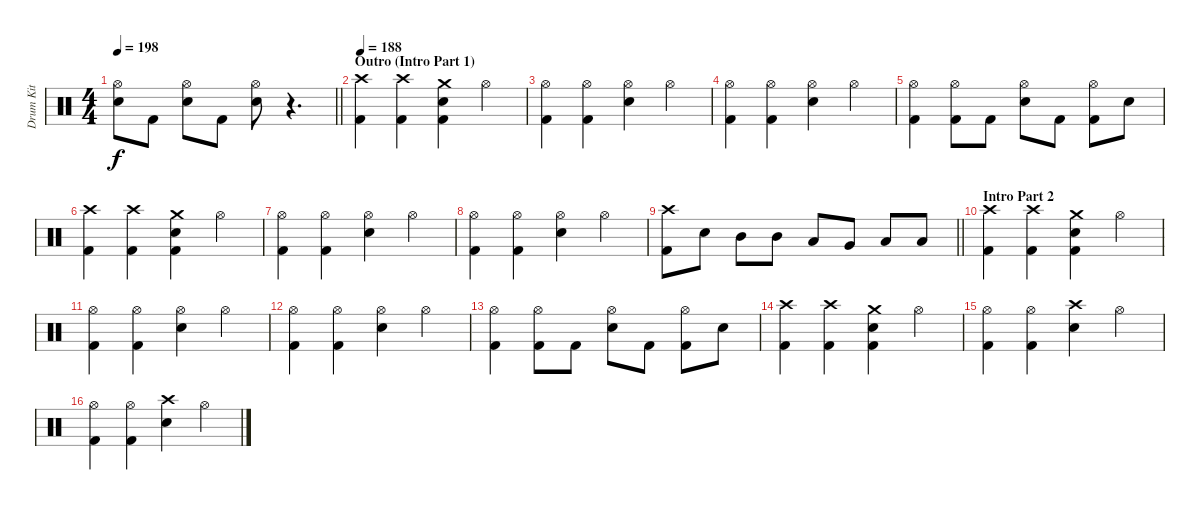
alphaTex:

\track ("Drum Kit" "Drum Kit") {instrument percussion}
\staff {score}
\articulation defaults
\ts (4 4)
\tempo 198
\clef neutral
\barLineRight lightlight
\ks c
("Hi-Hat (open)" "Electric Snare (hit)").8{dy f} "Kick (hit) 2".8 ("Hi-Hat (open)" "Electric Snare (hit)").8 "Kick (hit) 2".8 ("Hi-Hat (open)" "Electric Snare (hit)").8 r.4{d} |
\section ("" "Outro (Intro Part 1)")
\tempo 188
("Crash high (hit)" "Kick (hit) 2").4 ("Crash high (hit)" "Kick (hit) 2").4 ("Crash medium (hit)" "Electric Snare (hit)" "Kick (hit) 2").4 "Hi-Hat (open)".4 |
("Hi-Hat (open)" "Kick (hit) 2").4 ("Hi-Hat (open)" "Kick (hit) 2").4 ("Hi-Hat (open)" "Electric Snare (hit)").4 "Hi-Hat (open)".4 |
("Hi-Hat (open)" "Kick (hit) 2").4 ("Hi-Hat (open)" "Kick (hit) 2").4 ("Hi-Hat (open)" "Electric Snare (hit)").4 "Hi-Hat (open)".4 |
("Hi-Hat (open)" "Kick (hit) 2").4 ("Hi-Hat (open)" "Kick (hit) 2").8 "Kick (hit) 2".8 ("Hi-Hat (open)" "Electric Snare (hit)").8 "Kick (hit) 2".8 ("Hi-Hat (open)" "Kick (hit) 2").8 "Electric Snare (hit)".8 |
("Crash high (hit)" "Kick (hit) 2").4 ("Crash high (hit)" "Kick (hit) 2").4 ("Crash medium (hit)" "Electric Snare (hit)" "Kick (hit) 2").4 "Hi-Hat (open)".4 |
("Hi-Hat (open)" "Kick (hit) 2").4 ("Hi-Hat (open)" "Kick (hit) 2").4 ("Hi-Hat (open)" "Electric Snare (hit)").4 "Hi-Hat (open)".4 |
("Hi-Hat (open)" "Kick (hit) 2").4 ("Hi-Hat (open)" "Kick (hit) 2").4 ("Hi-Hat (open)" "Electric Snare (hit)").4 "Hi-Hat (open)".4 |
\barLineRight lightlight
("Crash high (hit)" "Kick (hit) 2").8 "Electric Snare (hit)".8 "Mid Tom (hit)".8 "Mid Tom (hit)".8 "Low Tom (hit)".8 "Very Low Tom (hit)".8 "Low Floor Tom (hit)".8 "Low Floor Tom (hit)".8 |
\section ("" "Intro Part 2")
("Crash high (hit)" "Kick (hit) 2").4 ("Crash high (hit)" "Kick (hit) 2").4 ("Crash medium (hit)" "Electric Snare (hit)" "Kick (hit) 2").4 "Hi-Hat (open)".4 |
("Hi-Hat (open)" "Kick (hit) 2").4 ("Hi-Hat (open)" "Kick (hit) 2").4 ("Hi-Hat (open)" "Electric Snare (hit)").4 "Hi-Hat (open)".4 |
("Hi-Hat (open)" "Kick (hit) 2").4 ("Hi-Hat (open)" "Kick (hit) 2").4 ("Hi-Hat (open)" "Electric Snare (hit)").4 "Hi-Hat (open)".4 |
("Hi-Hat (open)" "Kick (hit) 2").4 ("Hi-Hat (open)" "Kick (hit) 2").8 "Kick (hit) 2".8 ("Hi-Hat (open)" "Electric Snare (hit)").8 "Kick (hit) 2".8 ("Hi-Hat (open)" "Kick (hit) 2").8 "Electric Snare (hit)".8 |
("Crash high (hit)" "Kick (hit) 2").4 ("Crash high (hit)" "Kick (hit) 2").4 ("Crash medium (hit)" "Electric Snare (hit)" "Kick (hit) 2").4 "Hi-Hat (open)".4 |
("Hi-Hat (open)" "Kick (hit) 2").4 ("Hi-Hat (open)" "Kick (hit) 2").4 ("Crash high (hit)" "Electric Snare (hit)").4 "Hi-Hat (open)".4 |
("Hi-Hat (open)" "Kick (hit) 2").4 ("Hi-Hat (open)" "Kick (hit) 2").4 ("Crash high (hit)" "Electric Snare (hit)").4 "Hi-Hat (open)".4
